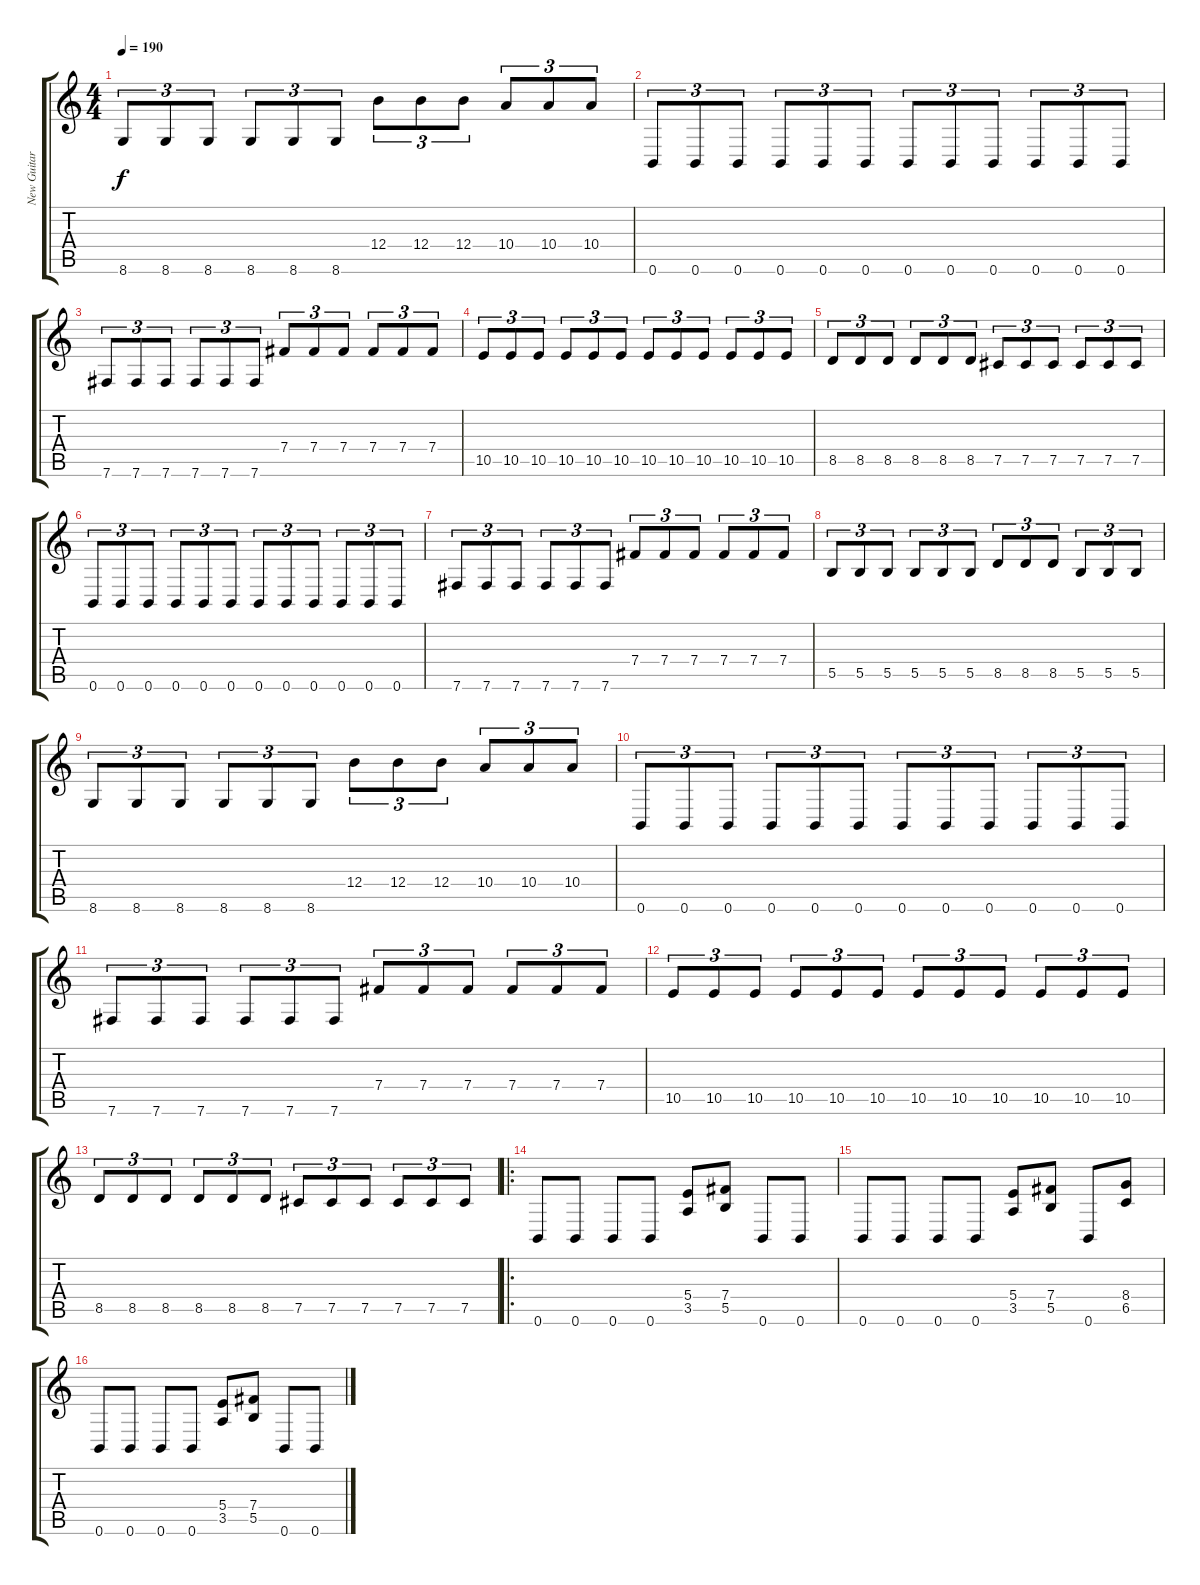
\track ("New Guitar" "New Guitar") {instrument distortionguitar}
\staff {score tabs}
\tuning (Db4 Ab3 E3 B2 Gb2 B1) {hide}
\ts (4 4)
\tempo 190
\clef g2
\ks c
8.6.8{tu (3 2) dy f} 8.6.8{tu (3 2)} 8.6.8{tu (3 2)} 8.6.8{tu (3 2)} 8.6.8{tu (3 2)} 8.6.8{tu (3 2)} 12.4.8{tu (3 2)} 12.4.8{tu (3 2)} 12.4.8{tu (3 2)} 10.4.8{tu (3 2)} 10.4.8{tu (3 2)} 10.4.8{tu (3 2)} |
0.6.8{tu (3 2)} 0.6.8{tu (3 2)} 0.6.8{tu (3 2)} 0.6.8{tu (3 2)} 0.6.8{tu (3 2)} 0.6.8{tu (3 2)} 0.6.8{tu (3 2)} 0.6.8{tu (3 2)} 0.6.8{tu (3 2)} 0.6.8{tu (3 2)} 0.6.8{tu (3 2)} 0.6.8{tu (3 2)} |
7.6.8{tu (3 2)} 7.6.8{tu (3 2)} 7.6.8{tu (3 2)} 7.6.8{tu (3 2)} 7.6.8{tu (3 2)} 7.6.8{tu (3 2)} 7.4.8{tu (3 2)} 7.4.8{tu (3 2)} 7.4.8{tu (3 2)} 7.4.8{tu (3 2)} 7.4.8{tu (3 2)} 7.4.8{tu (3 2)} |
10.5.8{tu (3 2)} 10.5.8{tu (3 2)} 10.5.8{tu (3 2)} 10.5.8{tu (3 2)} 10.5.8{tu (3 2)} 10.5.8{tu (3 2)} 10.5.8{tu (3 2)} 10.5.8{tu (3 2)} 10.5.8{tu (3 2)} 10.5.8{tu (3 2)} 10.5.8{tu (3 2)} 10.5.8{tu (3 2)} |
8.5.8{tu (3 2)} 8.5.8{tu (3 2)} 8.5.8{tu (3 2)} 8.5.8{tu (3 2)} 8.5.8{tu (3 2)} 8.5.8{tu (3 2)} 7.5.8{tu (3 2)} 7.5.8{tu (3 2)} 7.5.8{tu (3 2)} 7.5.8{tu (3 2)} 7.5.8{tu (3 2)} 7.5.8{tu (3 2)} |
0.6.8{tu (3 2)} 0.6.8{tu (3 2)} 0.6.8{tu (3 2)} 0.6.8{tu (3 2)} 0.6.8{tu (3 2)} 0.6.8{tu (3 2)} 0.6.8{tu (3 2)} 0.6.8{tu (3 2)} 0.6.8{tu (3 2)} 0.6.8{tu (3 2)} 0.6.8{tu (3 2)} 0.6.8{tu (3 2)} |
7.6.8{tu (3 2)} 7.6.8{tu (3 2)} 7.6.8{tu (3 2)} 7.6.8{tu (3 2)} 7.6.8{tu (3 2)} 7.6.8{tu (3 2)} 7.4.8{tu (3 2)} 7.4.8{tu (3 2)} 7.4.8{tu (3 2)} 7.4.8{tu (3 2)} 7.4.8{tu (3 2)} 7.4.8{tu (3 2)} |
5.5.8{tu (3 2)} 5.5.8{tu (3 2)} 5.5.8{tu (3 2)} 5.5.8{tu (3 2)} 5.5.8{tu (3 2)} 5.5.8{tu (3 2)} 8.5.8{tu (3 2)} 8.5.8{tu (3 2)} 8.5.8{tu (3 2)} 5.5.8{tu (3 2)} 5.5.8{tu (3 2)} 5.5.8{tu (3 2)} |
8.6.8{tu (3 2)} 8.6.8{tu (3 2)} 8.6.8{tu (3 2)} 8.6.8{tu (3 2)} 8.6.8{tu (3 2)} 8.6.8{tu (3 2)} 12.4.8{tu (3 2)} 12.4.8{tu (3 2)} 12.4.8{tu (3 2)} 10.4.8{tu (3 2)} 10.4.8{tu (3 2)} 10.4.8{tu (3 2)} |
0.6.8{tu (3 2)} 0.6.8{tu (3 2)} 0.6.8{tu (3 2)} 0.6.8{tu (3 2)} 0.6.8{tu (3 2)} 0.6.8{tu (3 2)} 0.6.8{tu (3 2)} 0.6.8{tu (3 2)} 0.6.8{tu (3 2)} 0.6.8{tu (3 2)} 0.6.8{tu (3 2)} 0.6.8{tu (3 2)} |
7.6.8{tu (3 2)} 7.6.8{tu (3 2)} 7.6.8{tu (3 2)} 7.6.8{tu (3 2)} 7.6.8{tu (3 2)} 7.6.8{tu (3 2)} 7.4.8{tu (3 2)} 7.4.8{tu (3 2)} 7.4.8{tu (3 2)} 7.4.8{tu (3 2)} 7.4.8{tu (3 2)} 7.4.8{tu (3 2)} |
10.5.8{tu (3 2)} 10.5.8{tu (3 2)} 10.5.8{tu (3 2)} 10.5.8{tu (3 2)} 10.5.8{tu (3 2)} 10.5.8{tu (3 2)} 10.5.8{tu (3 2)} 10.5.8{tu (3 2)} 10.5.8{tu (3 2)} 10.5.8{tu (3 2)} 10.5.8{tu (3 2)} 10.5.8{tu (3 2)} |
8.5.8{tu (3 2)} 8.5.8{tu (3 2)} 8.5.8{tu (3 2)} 8.5.8{tu (3 2)} 8.5.8{tu (3 2)} 8.5.8{tu (3 2)} 7.5.8{tu (3 2)} 7.5.8{tu (3 2)} 7.5.8{tu (3 2)} 7.5.8{tu (3 2)} 7.5.8{tu (3 2)} 7.5.8{tu (3 2)} |
\ro
0.6.8 0.6.8 0.6.8 0.6.8 (5.4 3.5).8 (7.4 5.5).8 0.6.8 0.6.8 |
0.6.8 0.6.8 0.6.8 0.6.8 (5.4 3.5).8 (7.4 5.5).8 0.6.8 (8.4 6.5).8 |
0.6.8 0.6.8 0.6.8 0.6.8 (5.4 3.5).8 (7.4 5.5).8 0.6.8 0.6.8
